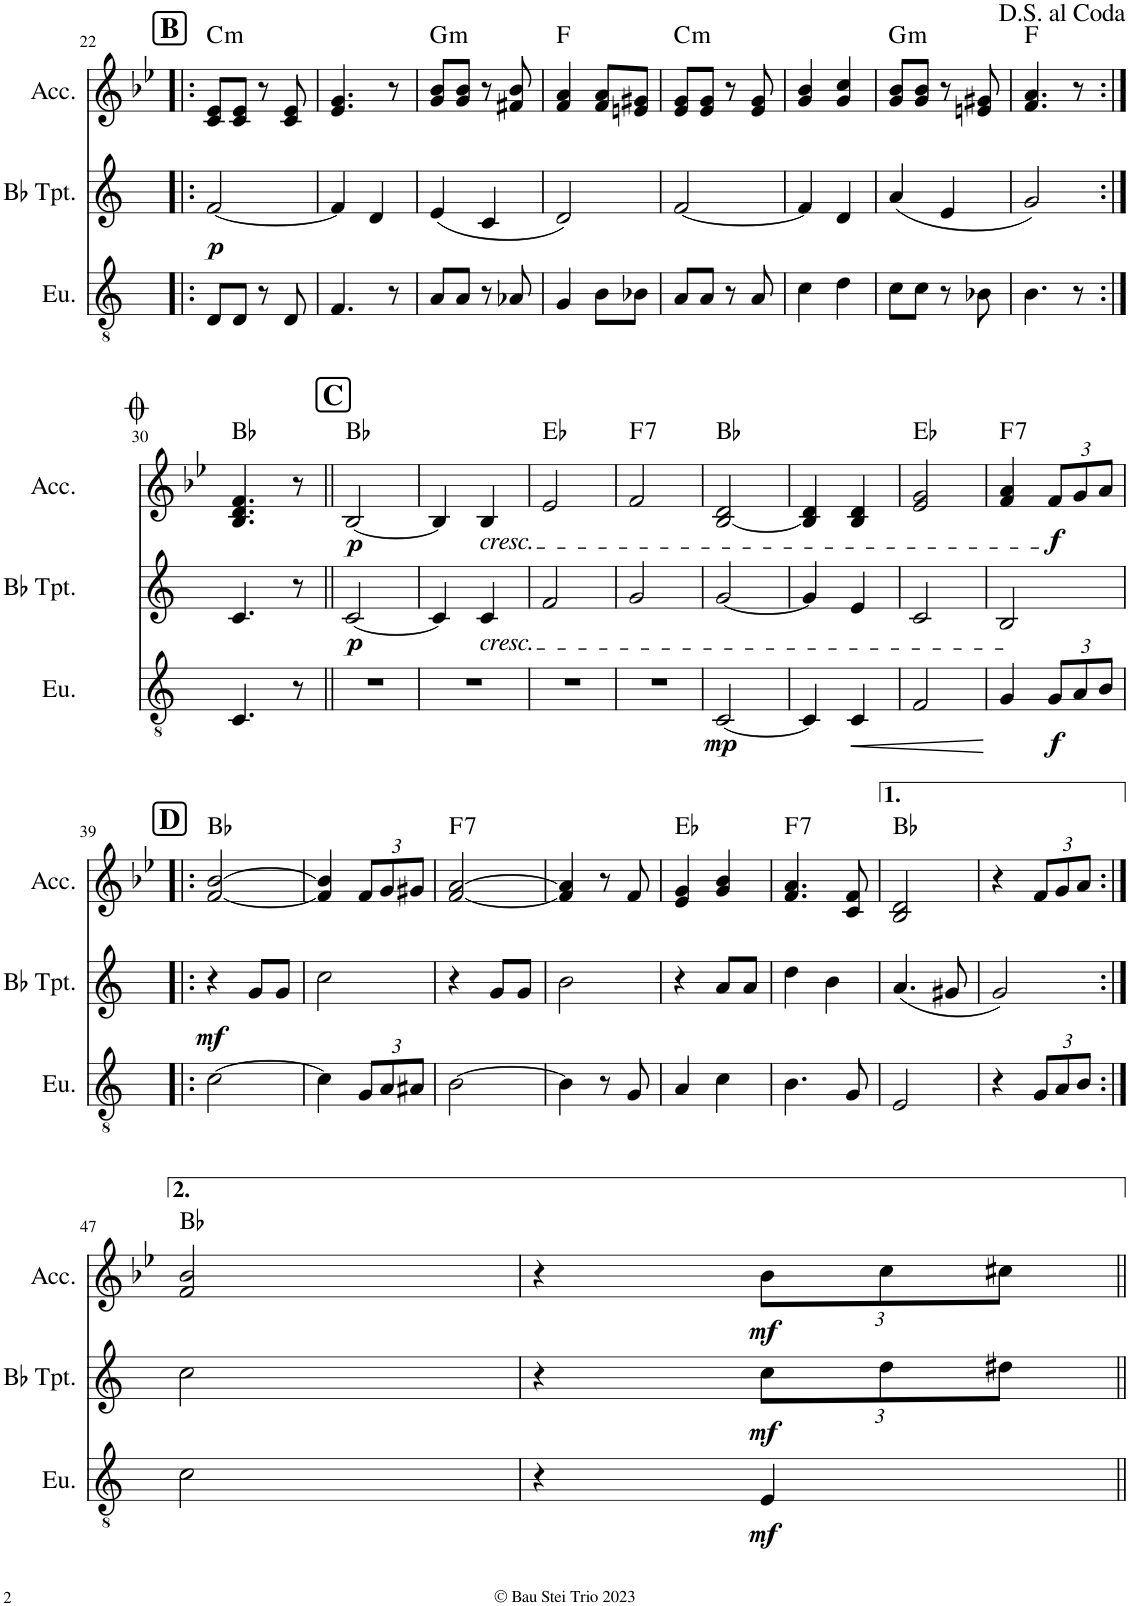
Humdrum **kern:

**kern	**dynam	**kern	**dynam	**kern	**dynam	**harte
*part3	*part3	*part2	*part2	*part1	*part1	*part1
*staff3	*staff3	*staff2	*staff2	*staff1	*staff1	*
*I"Euphonium	*	*I"Bb Trumpet	*	*I"Accordion	*	*
*I'Eu.	*	*I'Bb Tpt.	*	*I'Acc.	*	*
!!LO:PB:g=z
*clefGv2	*	*clefG2	*	*clefG2	*	*
*Trd1c2	*	*Trd1c2	*	*	*	*
*k[]	*	*k[]	*	*k[b-e-]	*	*
*M2/4	*	*M2/4	*	*M2/4	*	*
!!LO:REH:place=s1:a:B:cj:fs=14:t=B
=22!|:	=22!|:	=22!|:	=22!|:	=22!|:	=22!|:	=22!|:
!	!	!	!LO:DY:b	!	!	!LO:H:kt=m
8D/L	.	[2f/	p	8c/ 8e-/L	.	C:min
8D/J	.	.	.	8c/ 8e-/J	.	.
8r	.	.	.	8r	.	.
8D/	.	.	.	8c/ 8e-/	.	.
=23	=23	=23	=23	=23	=23	=23
4.F/	.	4f/]	.	4.e-/ 4.g/	.	.
.	.	4d/	.	.	.	.
8r	.	.	.	8r	.	.
=24	=24	=24	=24	=24	=24	=24
!	!	!	!	!	!	!LO:H:kt=m
8A/L	.	(4e/	.	8g/ 8b-/L	.	G:min
8A/J	.	.	.	8g/ 8b-/J	.	.
8r	.	4c/	.	8r	.	.
8A-X/	.	.	.	8f#X/ 8b-/	.	.
=25	=25	=25	=25	=25	=25	=25
4G/	.	2d/)	.	4f/ 4a/	.	F:maj
8B\L	.	.	.	8f/ 8a/L	.	.
8B-X\J	.	.	.	8en/ 8g#X/J	.	.
=26	=26	=26	=26	=26	=26	=26
!	!	!	!	!	!	!LO:H:kt=m
8A/L	.	[2f/	.	8e-/ 8g/L	.	C:min
8A/J	.	.	.	8e-/ 8g/J	.	.
8r	.	.	.	8r	.	.
8A/	.	.	.	8e-/ 8g/	.	.
=27	=27	=27	=27	=27	=27	=27
4c\	.	4f/]	.	4g/ 4b-/	.	.
4d\	.	4d/	.	4g/ 4cc/	.	.
=28	=28	=28	=28	=28	=28	=28
!	!	!	!	!	!	!LO:H:kt=m
8c\L	.	(4a/	.	8g/ 8b-/L	.	G:min
8c\J	.	.	.	8g/ 8b-/J	.	.
8r	.	4e/	.	8r	.	.
8B-X\	.	.	.	8en/ 8g#X/	.	.
=29	=29	=29	=29	=29	=29	=29
4.B\	.	2g/)	.	4.f/ 4.a/	.	F:maj
8r	.	.	.	8r	.	.
!!LO:LB:g=z
=30:|!	=30:|!	=30:|!	=30:|!	=30:|!	=30:|!	=30:|!
4.C/	.	4.c/	.	4.B-/ 4.d/ 4.f/	.	Bb:maj
8r	.	8r	.	8r	.	.
!!LO:REH:place=s1:a:B:cj:fs=14:t=C
=31||	=31||	=31||	=31||	=31||	=31||	=31||
!	!	!	!LO:DY:b	!	!LO:DY:b	!
2r	.	[2c/	p	[2B-/	p	Bb:maj
=32	=32	=32	=32	=32	=32	=32
2r	.	4c/]	.	4B-/]	.	.
!	!	!	!	!LO:TX:b:i:t=cresc.	!	!
!	!	!LO:TX:b:i:t=cresc.	!	!	!	!
.	.	4c/	.	4B-/	.	.
=33	=33	=33	=33	=33	=33	=33
2r	.	2f/	.	2e-/	.	Eb:maj
=34	=34	=34	=34	=34	=34	=34
!	!	!	!	!	!	!LO:H:kt=7
2r	.	2g/	.	2f/	.	F:7
=35	=35	=35	=35	=35	=35	=35
!	!LO:DY:b	!	!	!	!	!
[2C/	mp	[2g/	.	[2B-/ 2d/	.	Bb:maj
=36	=36	=36	=36	=36	=36	=36
4C/]	.	4g/]	.	4B-/] 4d/	.	.
!	!LO:HP:b	!	!	!	!	!
4C/	<	4e/	.	4B-/ 4d/	.	.
=37	=37	=37	=37	=37	=37	=37
2F/	.	2c/	.	2e-/ 2g/	.	Eb:maj
.	[	.	.	.	.	.
=38	=38	=38	=38	=38	=38	=38
!	!	!	!	!	!	!LO:H:kt=7
4G/	.	2B/	.	4f/ 4a/	.	F:7
*Xbrackettup	*	*	*	*Xbrackettup	*	*
!	!LO:DY:b	!	!	!	!LO:DY:b	!
12G/L	f	.	.	12f/L	f	.
12A/	.	.	.	12g/	.	.
12B/J	.	.	.	12a/J	.	.
!!LO:LB:g=z
!!LO:REH:place=s1:a:B:cj:fs=14:t=D
=39!|:	=39!|:	=39!|:	=39!|:	=39!|:	=39!|:	=39!|:
!	!	!	!LO:DY:b	!	!	!
[2c\	.	4r	mf	[2f/ [2b-/	.	Bb:maj
.	.	8g/L	.	.	.	.
.	.	8g/J	.	.	.	.
=40	=40	=40	=40	=40	=40	=40
4c\]	.	2cc\	.	4f/] 4b-/]	.	.
12G/L	.	.	.	12f/L	.	.
12A/	.	.	.	12g/	.	.
12A#X/J	.	.	.	12g#X/J	.	.
=41	=41	=41	=41	=41	=41	=41
!	!	!	!	!	!	!LO:H:kt=7
[2B\	.	4r	.	[2f/ [2a/	.	F:7
.	.	8g/L	.	.	.	.
.	.	8g/J	.	.	.	.
=42	=42	=42	=42	=42	=42	=42
4B\]	.	2b\	.	4f/] 4a/]	.	.
8r	.	.	.	8r	.	.
8G/	.	.	.	8f/	.	.
=43	=43	=43	=43	=43	=43	=43
4A/	.	4r	.	4e-/ 4g/	.	Eb:maj
4c\	.	8a/L	.	4g/ 4b-/	.	.
.	.	8a/J	.	.	.	.
=44	=44	=44	=44	=44	=44	=44
!	!	!	!	!	!	!LO:H:kt=7
4.B\	.	4dd\	.	4.f/ 4.a/	.	F:7
.	.	4b\	.	.	.	.
8G/	.	.	.	8c/ 8f/	.	.
=45	=45	=45	=45	=45	=45	=45
2E/	.	(4.a/	.	2B-/ 2d/	.	Bb:maj
.	.	8g#X/	.	.	.	.
=46	=46	=46	=46	=46	=46	=46
4r	.	2g/)	.	4r	.	.
12G/L	.	.	.	12f/L	.	.
12A/	.	.	.	12g/	.	.
12B/J	.	.	.	12a/J	.	.
!!LO:LB:g=z
=47:|!	=47:|!	=47:|!	=47:|!	=47:|!	=47:|!	=47:|!
2c\	.	2cc\	.	2f/ 2b-/	.	Bb:maj
=48	=48	=48	=48	=48	=48	=48
4r	.	4r	.	4r	.	.
*	*	*Xbrackettup	*	*	*	*
!	!LO:DY:b	!	!LO:DY:b	!	!LO:DY:b	!
4E/	mf	12cc\L	mf	12b-\L	mf	.
.	.	12dd\	.	12cc\	.	.
.	.	12dd#X\J	.	12cc#X\J	.	.
=||	=||	=||	=||	=||	=||	=||
*-	*-	*-	*-	*-	*-	*-
